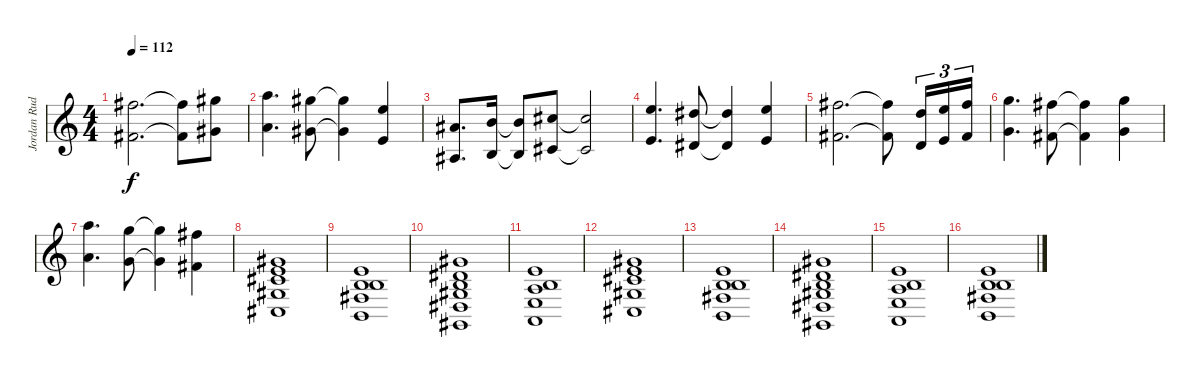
\track ("Jordan Rudess" "Jordan Rud") {instrument stringensemble1}
\staff {score}
\tuning (E4 B3 G3 D3 A2 E2 B1) {hide}
\ts (4 4)
\tempo 112
\clef g2
\ks c
(23.3 21.5).2{d dy f} (23.3{t} 21.5{t}).8 (25.3 23.5).8 |
(26.3 24.5).4{d} (25.3 23.5).8 (25.3{t} 23.5{t}).4 (21.3 19.5).4 |
(20.4 18.6).8{d} (21.4 19.6).16 (21.4{t} 19.6{t}).8 (18.3 16.5).8 (18.3{t} 16.5{t}).2 |
(21.3 19.5).4{d} (20.3 18.5).8 (20.3{t} 18.5{t}).4 (21.3 19.5).4 |
(23.3 21.5).2{d} (23.3{t} 21.5{t}).8 (19.3 17.5).16{tu (3 2)} (21.3 19.5).16{tu (3 2)} (23.3 21.5).16{tu (3 2)} |
(24.3 22.5).4{d} (23.3 21.5).8 (23.3{t} 21.5{t}).4 (24.3 22.5).4 |
(26.3 24.5).4{d} (24.3 22.5).8 (24.3{t} 22.5{t}).4 (23.3 21.5).4 |
(4.1 5.2 6.3 6.4 4.5).1 |
(0.1 0.2 4.3 4.4 2.5).1 |
(4.1 4.2 4.3 6.4 6.5 4.6).1 |
(0.1 0.2 2.3 2.4 0.5).1 |
(4.1 5.2 6.3 6.4 4.5).1 |
(0.1 0.2 4.3 4.4 2.5).1 |
(4.1 4.2 4.3 6.4 6.5 4.6).1 |
(0.1 0.2 2.3 2.4 0.5).1 |
(0.1 0.2 4.3 4.4 2.5).1
